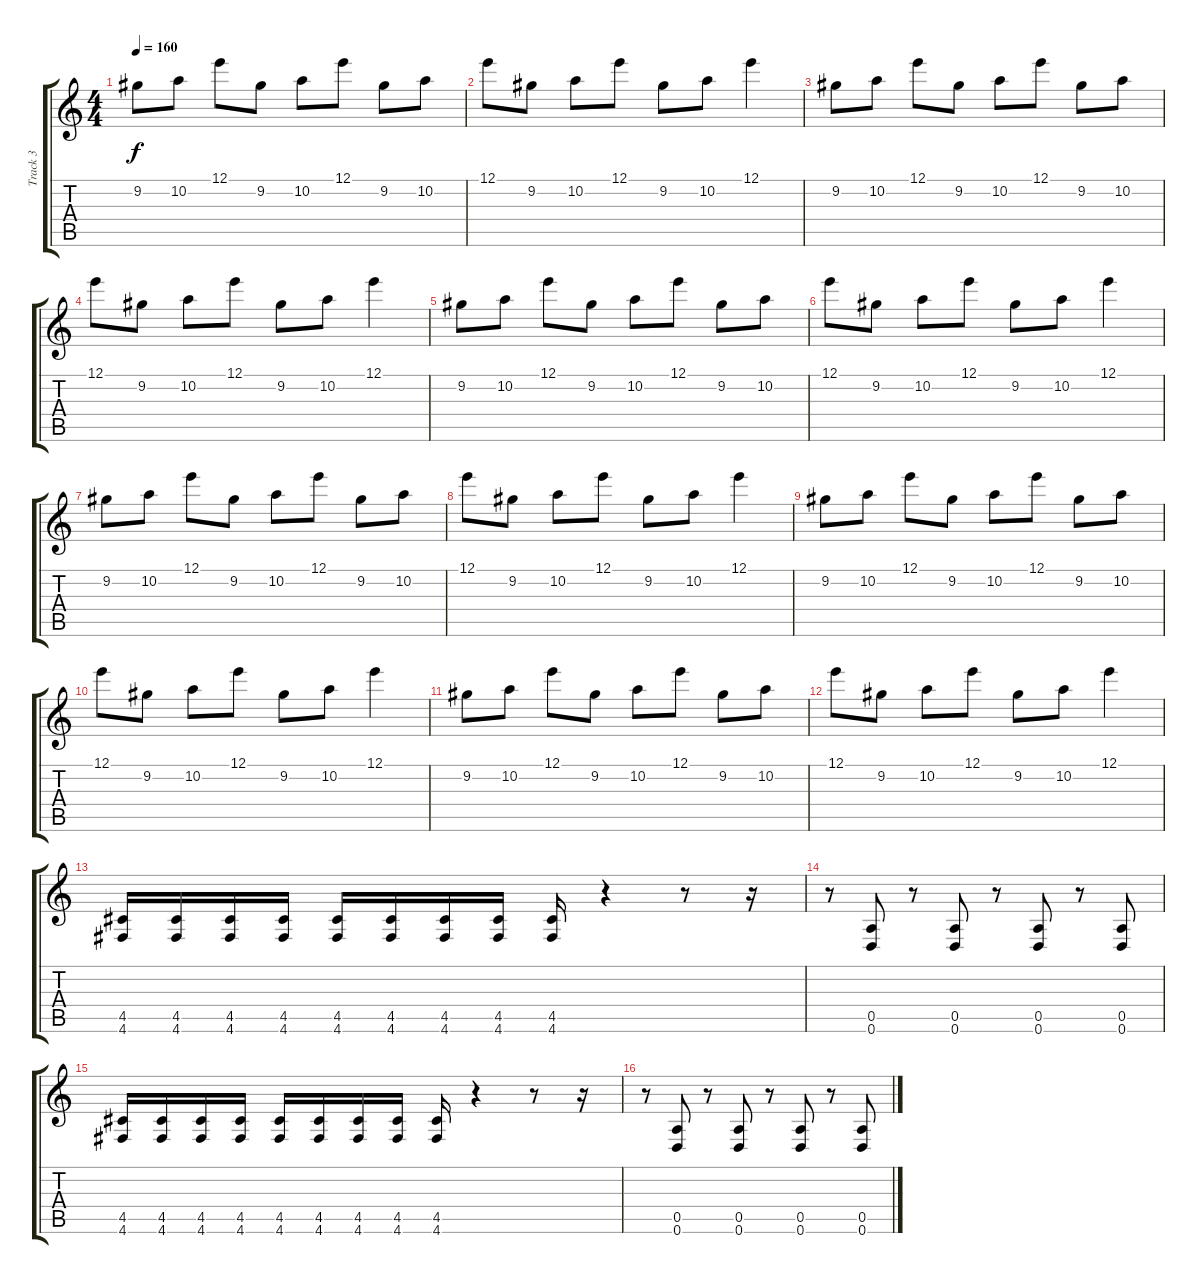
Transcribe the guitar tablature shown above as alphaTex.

\track ("Track 3" "Track 3") {instrument distortionguitar}
\staff {score tabs}
\tuning (E4 B3 G3 D3 A2 D2) {hide}
\ts (4 4)
\tempo 160
\clef g2
\ks c
9.2.8{dy f} 10.2.8 12.1.8 9.2.8 10.2.8 12.1.8 9.2.8 10.2.8 |
12.1.8 9.2.8 10.2.8 12.1.8 9.2.8 10.2.8 12.1.4 |
9.2.8 10.2.8 12.1.8 9.2.8 10.2.8 12.1.8 9.2.8 10.2.8 |
12.1.8 9.2.8 10.2.8 12.1.8 9.2.8 10.2.8 12.1.4 |
9.2.8 10.2.8 12.1.8 9.2.8 10.2.8 12.1.8 9.2.8 10.2.8 |
12.1.8 9.2.8 10.2.8 12.1.8 9.2.8 10.2.8 12.1.4 |
9.2.8 10.2.8 12.1.8 9.2.8 10.2.8 12.1.8 9.2.8 10.2.8 |
12.1.8 9.2.8 10.2.8 12.1.8 9.2.8 10.2.8 12.1.4 |
9.2.8 10.2.8 12.1.8 9.2.8 10.2.8 12.1.8 9.2.8 10.2.8 |
12.1.8 9.2.8 10.2.8 12.1.8 9.2.8 10.2.8 12.1.4 |
9.2.8 10.2.8 12.1.8 9.2.8 10.2.8 12.1.8 9.2.8 10.2.8 |
12.1.8 9.2.8 10.2.8 12.1.8 9.2.8 10.2.8 12.1.4 |
(4.5 4.6).16 (4.5 4.6).16 (4.5 4.6).16 (4.5 4.6).16 (4.5 4.6).16 (4.5 4.6).16 (4.5 4.6).16 (4.5 4.6).16 (4.5 4.6).16 r.4 r.8 r.16 |
r.8 (0.5 0.6).8 r.8 (0.5 0.6).8 r.8 (0.5 0.6).8 r.8 (0.5 0.6).8 |
(4.5 4.6).16 (4.5 4.6).16 (4.5 4.6).16 (4.5 4.6).16 (4.5 4.6).16 (4.5 4.6).16 (4.5 4.6).16 (4.5 4.6).16 (4.5 4.6).16 r.4 r.8 r.16 |
r.8 (0.5 0.6).8 r.8 (0.5 0.6).8 r.8 (0.5 0.6).8 r.8 (0.5 0.6).8
